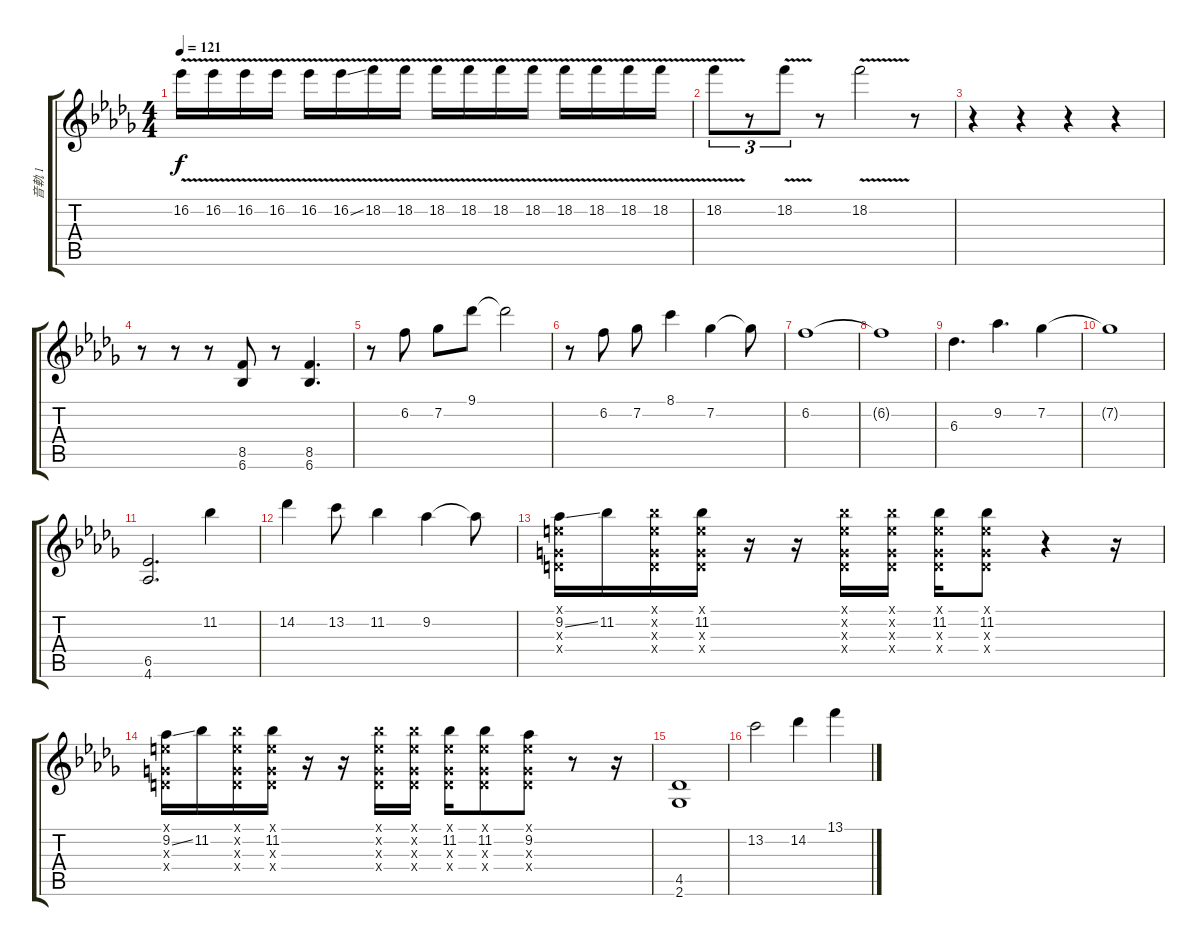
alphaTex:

\track ("音軌 1" "音軌 1") {instrument overdrivenguitar}
\staff {score tabs}
\tuning (E4 B3 G3 D3 A2 E2) {hide}
\ts (4 4)
\tempo 121
\clef g2
\ks db
16.2{v}.16{dy f} 16.2{v}.16 16.2{v}.16 16.2{v}.16 16.2{v}.16 16.2{v ss}.16 18.2{v}.16 18.2{v}.16 18.2{v}.16 18.2{v}.16 18.2{v}.16 18.2{v}.16 18.2{v}.16 18.2{v}.16 18.2{v}.16 18.2{v}.16 |
18.2{v}.8{tu (3 2)} r.8{tu (3 2)} 18.2{v}.8{tu (3 2)} r.8 18.2{v}.2 r.8 |
r.4 r.4 r.4 r.4 |
r.8 r.8 r.8 (8.5 6.6).8 r.8 (8.5 6.6).4{d} |
r.8 6.2.8 7.2.8 9.1.8 9.1{t}.2 |
r.8 6.2.8 7.2.8 8.1.4 7.2.4 7.2{t}.8 |
6.2.1 |
6.2{t}.1 |
6.3.4{d} 9.2.4{d} 7.2.4 |
7.2{t}.1 |
(6.5 4.6).2{d instrument overdrivenguitar} 11.2.4 |
14.2.4 13.2.8 11.2.4 9.2.4 9.2{t}.8 |
(0.1{x} 9.2{ss} 0.3{x} 0.4{x}).16 11.2.16 (0.1{x} 11.2{x} 0.3{x} 0.4{x}).16 (0.1{x} 11.2 0.3{x} 0.4{x}).16 r.16 r.16 (0.1{x} 11.2{x} 0.3{x} 0.4{x}).16 (0.1{x} 11.2{x} 0.3{x} 0.4{x}).16 (0.1{x} 11.2 0.3{x} 0.4{x}).16 (0.1{x} 11.2 0.3{x} 0.4{x}).8 r.4 r.16 |
(0.1{x} 9.2{ss} 0.3{x} 0.4{x}).16 11.2.16 (0.1{x} 11.2{x} 0.3{x} 0.4{x}).16 (0.1{x} 11.2 0.3{x} 0.4{x}).16 r.16 r.16 (0.1{x} 11.2{x} 0.3{x} 0.4{x}).16 (0.1{x} 11.2{x} 0.3{x} 0.4{x}).16 (0.1{x} 11.2 0.3{x} 0.4{x}).16 (0.1{x} 11.2 0.3{x} 0.4{x}).8 (0.1{x} 9.2 0.3{x} 0.4{x}).8 r.8 r.16 |
(4.5 2.6).1 |
13.2.2 14.2.4 13.1.4
